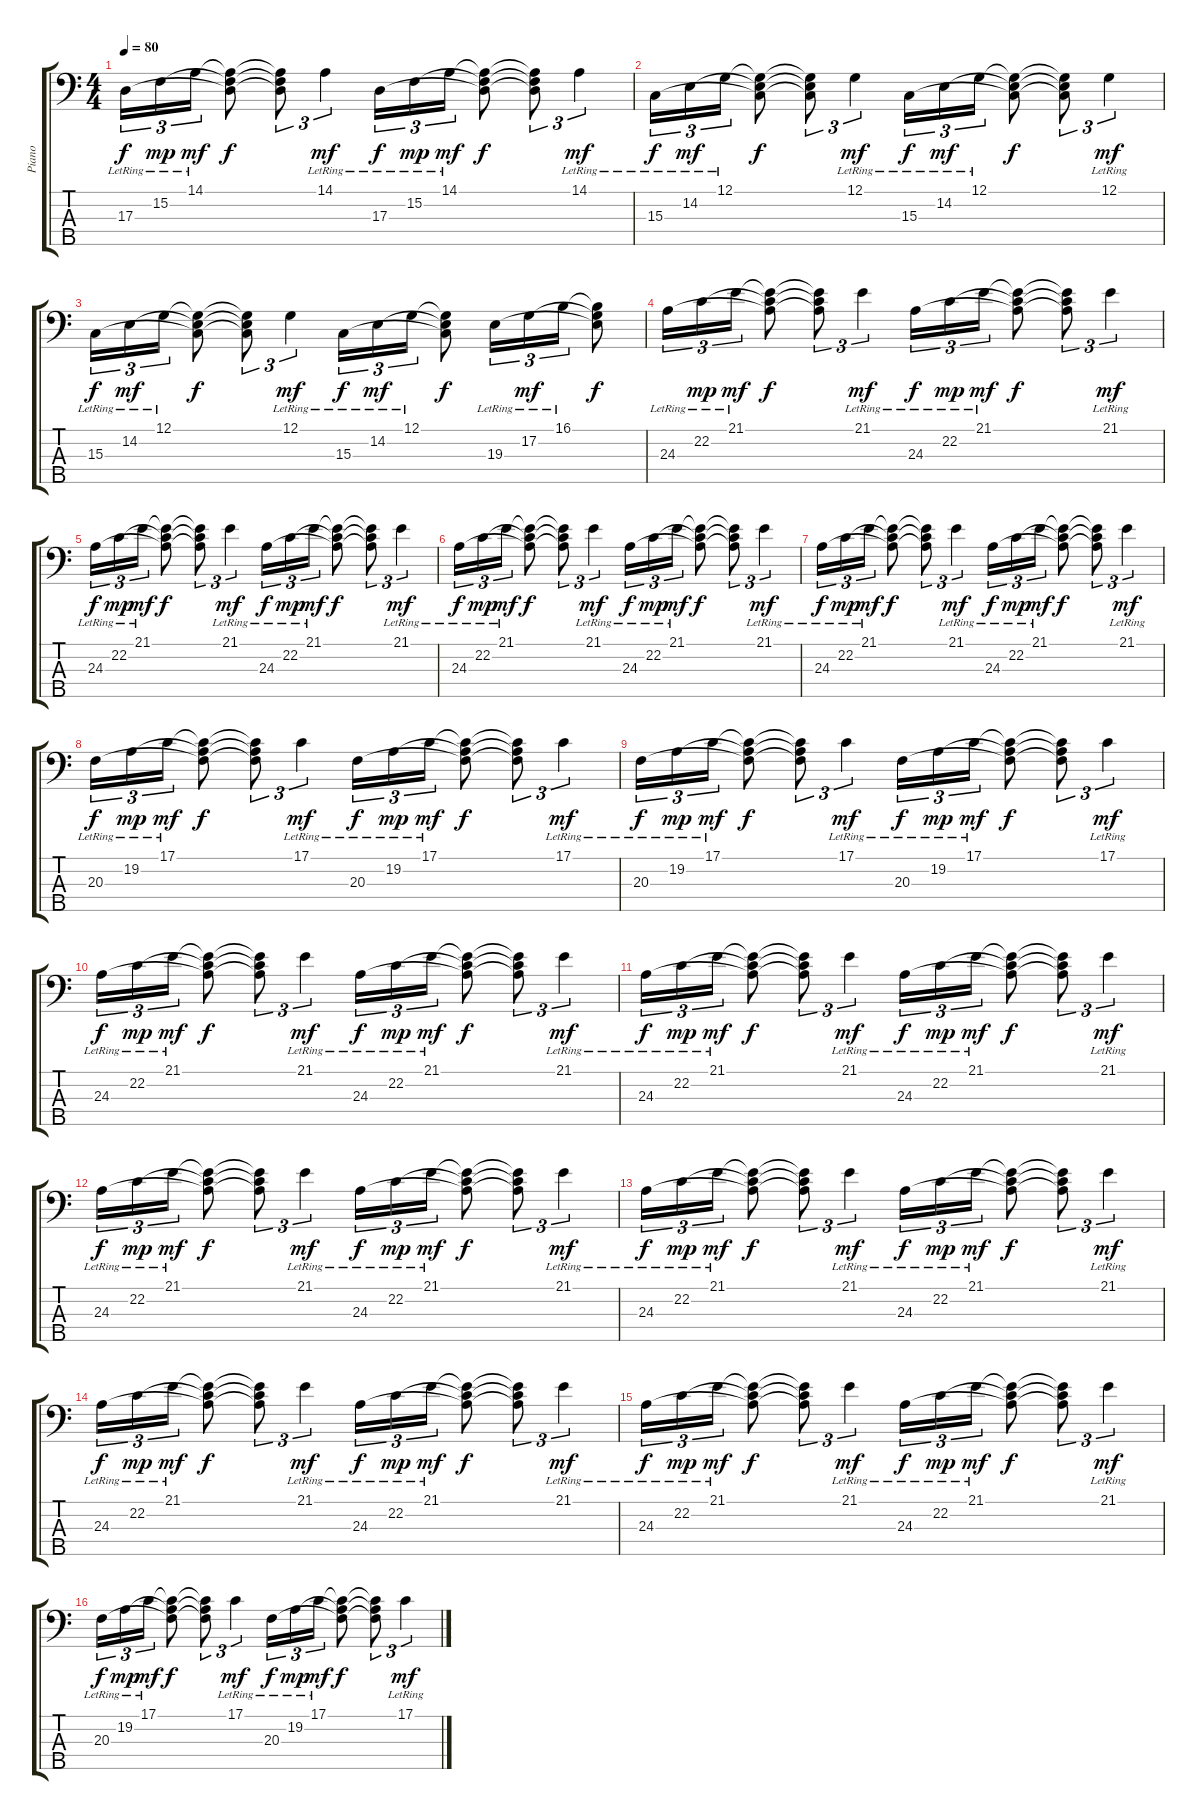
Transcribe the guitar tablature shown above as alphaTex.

\track ("Piano" "Piano") {instrument acousticgrandpiano}
\staff {score tabs}
\tuning (G2 D2 A1 E1 B0) {hide}
\ts (4 4)
\tempo 80
\clef f4
\ks c
17.3{lr}.16{tu (3 2) dy f} 15.2{lr}.16{tu (3 2) dy mp} 14.1{lr}.16{tu (3 2) dy mf} (14.1{t} 15.2{t} 17.3{t}).8{dy f} (14.1{t} 15.2{t} 17.3{t}).8{tu (3 2)} 14.1{lr}.4{tu (3 2) dy mf} 17.3{lr}.16{tu (3 2) dy f} 15.2{lr}.16{tu (3 2) dy mp} 14.1{lr}.16{tu (3 2) dy mf} (14.1{t} 15.2{t} 17.3{t}).8{dy f} (14.1{t} 15.2{t} 17.3{t}).8{tu (3 2)} 14.1{lr}.4{tu (3 2) dy mf} |
15.3{lr}.16{tu (3 2) dy f} 14.2{lr}.16{tu (3 2) dy mf} 12.1{lr}.16{tu (3 2)} (12.1{t} 14.2{t} 15.3{t}).8{dy f} (12.1{t} 14.2{t} 15.3{t}).8{tu (3 2)} 12.1{lr}.4{tu (3 2) dy mf} 15.3{lr}.16{tu (3 2) dy f} 14.2{lr}.16{tu (3 2) dy mf} 12.1{lr}.16{tu (3 2)} (12.1{t} 14.2{t} 15.3{t}).8{dy f} (12.1{t} 14.2{t} 15.3{t}).8{tu (3 2)} 12.1{lr}.4{tu (3 2) dy mf} |
15.3{lr}.16{tu (3 2) dy f} 14.2{lr}.16{tu (3 2) dy mf} 12.1{lr}.16{tu (3 2)} (12.1{t} 14.2{t} 15.3{t}).8{dy f} (12.1{t} 14.2{t} 15.3{t}).8{tu (3 2)} 12.1{lr}.4{tu (3 2) dy mf} 15.3{lr}.16{tu (3 2) dy f} 14.2{lr}.16{tu (3 2) dy mf} 12.1{lr}.16{tu (3 2)} (12.1{t} 14.2{t} 15.3{t}).8{dy f} 19.3{lr}.16{tu (3 2)} 17.2{lr}.16{tu (3 2) dy mf} 16.1{lr}.16{tu (3 2)} (16.1{t} 17.2{t} 19.3{t}).8{dy f} |
\section ("" "")
24.3{lr}.16{tu (3 2)} 22.2{lr}.16{tu (3 2) dy mp} 21.1{lr}.16{tu (3 2) dy mf} (21.1{t} 22.2{t} 24.3{t}).8{dy f} (21.1{t} 22.2{t} 24.3{t}).8{tu (3 2)} 21.1{lr}.4{tu (3 2) dy mf} 24.3{lr}.16{tu (3 2) dy f} 22.2{lr}.16{tu (3 2) dy mp} 21.1{lr}.16{tu (3 2) dy mf} (21.1{t} 22.2{t} 24.3{t}).8{dy f} (21.1{t} 22.2{t} 24.3{t}).8{tu (3 2)} 21.1{lr}.4{tu (3 2) dy mf} |
24.3{lr}.16{tu (3 2) dy f} 22.2{lr}.16{tu (3 2) dy mp} 21.1{lr}.16{tu (3 2) dy mf} (21.1{t} 22.2{t} 24.3{t}).8{dy f} (21.1{t} 22.2{t} 24.3{t}).8{tu (3 2)} 21.1{lr}.4{tu (3 2) dy mf} 24.3{lr}.16{tu (3 2) dy f} 22.2{lr}.16{tu (3 2) dy mp} 21.1{lr}.16{tu (3 2) dy mf} (21.1{t} 22.2{t} 24.3{t}).8{dy f} (21.1{t} 22.2{t} 24.3{t}).8{tu (3 2)} 21.1{lr}.4{tu (3 2) dy mf} |
24.3{lr}.16{tu (3 2) dy f} 22.2{lr}.16{tu (3 2) dy mp} 21.1{lr}.16{tu (3 2) dy mf} (21.1{t} 22.2{t} 24.3{t}).8{dy f} (21.1{t} 22.2{t} 24.3{t}).8{tu (3 2)} 21.1{lr}.4{tu (3 2) dy mf} 24.3{lr}.16{tu (3 2) dy f} 22.2{lr}.16{tu (3 2) dy mp} 21.1{lr}.16{tu (3 2) dy mf} (21.1{t} 22.2{t} 24.3{t}).8{dy f} (21.1{t} 22.2{t} 24.3{t}).8{tu (3 2)} 21.1{lr}.4{tu (3 2) dy mf} |
24.3{lr}.16{tu (3 2) dy f} 22.2{lr}.16{tu (3 2) dy mp} 21.1{lr}.16{tu (3 2) dy mf} (21.1{t} 22.2{t} 24.3{t}).8{dy f} (21.1{t} 22.2{t} 24.3{t}).8{tu (3 2)} 21.1{lr}.4{tu (3 2) dy mf} 24.3{lr}.16{tu (3 2) dy f} 22.2{lr}.16{tu (3 2) dy mp} 21.1{lr}.16{tu (3 2) dy mf} (21.1{t} 22.2{t} 24.3{t}).8{dy f} (21.1{t} 22.2{t} 24.3{t}).8{tu (3 2)} 21.1{lr}.4{tu (3 2) dy mf} |
20.3{lr}.16{tu (3 2) dy f} 19.2{lr}.16{tu (3 2) dy mp} 17.1{lr}.16{tu (3 2) dy mf} (17.1{t} 19.2{t} 20.3{t}).8{dy f} (17.1{t} 19.2{t} 20.3{t}).8{tu (3 2)} 17.1{lr}.4{tu (3 2) dy mf} 20.3{lr}.16{tu (3 2) dy f} 19.2{lr}.16{tu (3 2) dy mp} 17.1{lr}.16{tu (3 2) dy mf} (17.1{t} 19.2{t} 20.3{t}).8{dy f} (17.1{t} 19.2{t} 20.3{t}).8{tu (3 2)} 17.1{lr}.4{tu (3 2) dy mf} |
20.3{lr}.16{tu (3 2) dy f} 19.2{lr}.16{tu (3 2) dy mp} 17.1{lr}.16{tu (3 2) dy mf} (17.1{t} 19.2{t} 20.3{t}).8{dy f} (17.1{t} 19.2{t} 20.3{t}).8{tu (3 2)} 17.1{lr}.4{tu (3 2) dy mf} 20.3{lr}.16{tu (3 2) dy f} 19.2{lr}.16{tu (3 2) dy mp} 17.1{lr}.16{tu (3 2) dy mf} (17.1{t} 19.2{t} 20.3{t}).8{dy f} (17.1{t} 19.2{t} 20.3{t}).8{tu (3 2)} 17.1{lr}.4{tu (3 2) dy mf} |
24.3{lr}.16{tu (3 2) dy f} 22.2{lr}.16{tu (3 2) dy mp} 21.1{lr}.16{tu (3 2) dy mf} (21.1{t} 22.2{t} 24.3{t}).8{dy f} (21.1{t} 22.2{t} 24.3{t}).8{tu (3 2)} 21.1{lr}.4{tu (3 2) dy mf} 24.3{lr}.16{tu (3 2) dy f} 22.2{lr}.16{tu (3 2) dy mp} 21.1{lr}.16{tu (3 2) dy mf} (21.1{t} 22.2{t} 24.3{t}).8{dy f} (21.1{t} 22.2{t} 24.3{t}).8{tu (3 2)} 21.1{lr}.4{tu (3 2) dy mf} |
24.3{lr}.16{tu (3 2) dy f} 22.2{lr}.16{tu (3 2) dy mp} 21.1{lr}.16{tu (3 2) dy mf} (21.1{t} 22.2{t} 24.3{t}).8{dy f} (21.1{t} 22.2{t} 24.3{t}).8{tu (3 2)} 21.1{lr}.4{tu (3 2) dy mf} 24.3{lr}.16{tu (3 2) dy f} 22.2{lr}.16{tu (3 2) dy mp} 21.1{lr}.16{tu (3 2) dy mf} (21.1{t} 22.2{t} 24.3{t}).8{dy f} (21.1{t} 22.2{t} 24.3{t}).8{tu (3 2)} 21.1{lr}.4{tu (3 2) dy mf} |
\section ("" "")
24.3{lr}.16{tu (3 2) dy f} 22.2{lr}.16{tu (3 2) dy mp} 21.1{lr}.16{tu (3 2) dy mf} (21.1{t} 22.2{t} 24.3{t}).8{dy f} (21.1{t} 22.2{t} 24.3{t}).8{tu (3 2)} 21.1{lr}.4{tu (3 2) dy mf} 24.3{lr}.16{tu (3 2) dy f} 22.2{lr}.16{tu (3 2) dy mp} 21.1{lr}.16{tu (3 2) dy mf} (21.1{t} 22.2{t} 24.3{t}).8{dy f} (21.1{t} 22.2{t} 24.3{t}).8{tu (3 2)} 21.1{lr}.4{tu (3 2) dy mf} |
24.3{lr}.16{tu (3 2) dy f} 22.2{lr}.16{tu (3 2) dy mp} 21.1{lr}.16{tu (3 2) dy mf} (21.1{t} 22.2{t} 24.3{t}).8{dy f} (21.1{t} 22.2{t} 24.3{t}).8{tu (3 2)} 21.1{lr}.4{tu (3 2) dy mf} 24.3{lr}.16{tu (3 2) dy f} 22.2{lr}.16{tu (3 2) dy mp} 21.1{lr}.16{tu (3 2) dy mf} (21.1{t} 22.2{t} 24.3{t}).8{dy f} (21.1{t} 22.2{t} 24.3{t}).8{tu (3 2)} 21.1{lr}.4{tu (3 2) dy mf} |
24.3{lr}.16{tu (3 2) dy f} 22.2{lr}.16{tu (3 2) dy mp} 21.1{lr}.16{tu (3 2) dy mf} (21.1{t} 22.2{t} 24.3{t}).8{dy f} (21.1{t} 22.2{t} 24.3{t}).8{tu (3 2)} 21.1{lr}.4{tu (3 2) dy mf} 24.3{lr}.16{tu (3 2) dy f} 22.2{lr}.16{tu (3 2) dy mp} 21.1{lr}.16{tu (3 2) dy mf} (21.1{t} 22.2{t} 24.3{t}).8{dy f} (21.1{t} 22.2{t} 24.3{t}).8{tu (3 2)} 21.1{lr}.4{tu (3 2) dy mf} |
24.3{lr}.16{tu (3 2) dy f} 22.2{lr}.16{tu (3 2) dy mp} 21.1{lr}.16{tu (3 2) dy mf} (21.1{t} 22.2{t} 24.3{t}).8{dy f} (21.1{t} 22.2{t} 24.3{t}).8{tu (3 2)} 21.1{lr}.4{tu (3 2) dy mf} 24.3{lr}.16{tu (3 2) dy f} 22.2{lr}.16{tu (3 2) dy mp} 21.1{lr}.16{tu (3 2) dy mf} (21.1{t} 22.2{t} 24.3{t}).8{dy f} (21.1{t} 22.2{t} 24.3{t}).8{tu (3 2)} 21.1{lr}.4{tu (3 2) dy mf} |
20.3{lr}.16{tu (3 2) dy f} 19.2{lr}.16{tu (3 2) dy mp} 17.1{lr}.16{tu (3 2) dy mf} (17.1{t} 19.2{t} 20.3{t}).8{dy f} (17.1{t} 19.2{t} 20.3{t}).8{tu (3 2)} 17.1{lr}.4{tu (3 2) dy mf} 20.3{lr}.16{tu (3 2) dy f} 19.2{lr}.16{tu (3 2) dy mp} 17.1{lr}.16{tu (3 2) dy mf} (17.1{t} 19.2{t} 20.3{t}).8{dy f} (17.1{t} 19.2{t} 20.3{t}).8{tu (3 2)} 17.1{lr}.4{tu (3 2) dy mf}
